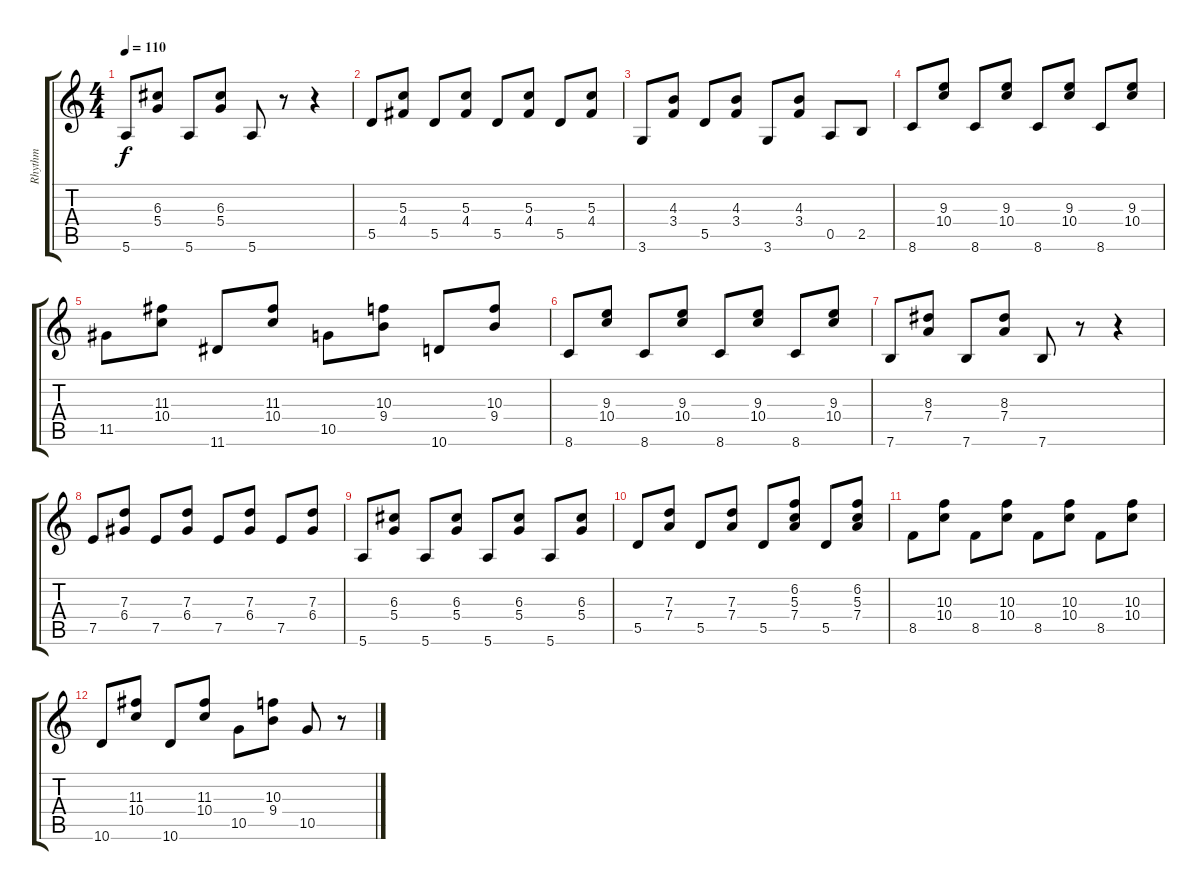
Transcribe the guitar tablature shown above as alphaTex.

\track ("Rhythm" "Rhythm") {instrument electricguitarmuted}
\staff {score tabs}
\tuning (E4 B3 G3 D3 A2 E2) {hide}
\ts (4 4)
\tempo 110
\clef g2
\ks c
5.6.8{dy f} (6.3 5.4).8 5.6.8 (6.3 5.4).8 5.6.8 r.8 r.4 |
5.5.8 (5.3 4.4).8 5.5.8 (5.3 4.4).8 5.5.8 (5.3 4.4).8 5.5.8 (5.3 4.4).8 |
3.6.8 (4.3 3.4).8 5.5.8 (4.3 3.4).8 3.6.8 (4.3 3.4).8 0.5.8 2.5.8 |
8.6.8 (9.3 10.4).8 8.6.8 (9.3 10.4).8 8.6.8 (9.3 10.4).8 8.6.8 (9.3 10.4).8 |
11.5.8 (11.3 10.4).8 11.6.8 (11.3 10.4).8 10.5.8 (10.3 9.4).8 10.6.8 (10.3 9.4).8 |
8.6.8 (9.3 10.4).8 8.6.8 (9.3 10.4).8 8.6.8 (9.3 10.4).8 8.6.8 (9.3 10.4).8 |
7.6.8 (8.3 7.4).8 7.6.8 (8.3 7.4).8 7.6.8 r.8 r.4 |
7.5.8 (7.3 6.4).8 7.5.8 (7.3 6.4).8 7.5.8 (7.3 6.4).8 7.5.8 (7.3 6.4).8 |
5.6.8 (6.3 5.4).8 5.6.8 (6.3 5.4).8 5.6.8 (6.3 5.4).8 5.6.8 (6.3 5.4).8 |
5.5.8 (7.3 7.4).8 5.5.8 (7.3 7.4).8 5.5.8 (6.2 5.3 7.4).8 5.5.8 (6.2 5.3 7.4).8 |
8.5.8 (10.3 10.4).8 8.5.8 (10.3 10.4).8 8.5.8 (10.3 10.4).8 8.5.8 (10.3 10.4).8 |
10.6.8 (11.3 10.4).8 10.6.8 (11.3 10.4).8 10.5.8 (10.3 9.4).8 10.5.8 r.8
